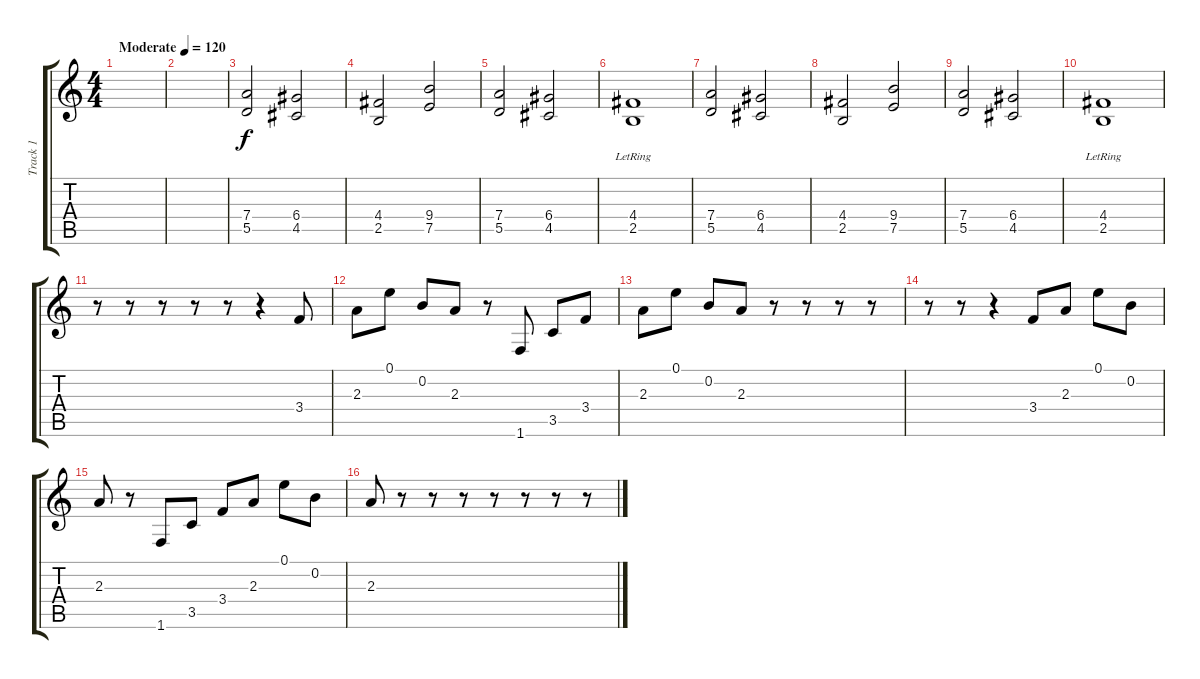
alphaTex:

\track ("Track 1" "Track 1") {instrument distortionguitar}
\staff {score tabs}
\tuning (E4 B3 G3 D3 A2 E2) {hide}
\ts (4 4)
\tempo (120 "Moderate")
\clef g2
\ks c
|
|
(7.4 5.5).2 (6.4 4.5).2 |
(4.4 2.5).2 (9.4 7.5).2 |
(7.4 5.5).2 (6.4 4.5).2 |
(4.4 2.5{lr}).1 |
(7.4 5.5).2 (6.4 4.5).2 |
(4.4 2.5).2 (9.4 7.5).2 |
(7.4 5.5).2 (6.4 4.5).2 |
(4.4 2.5{lr}).1 |
r.8 r.8 r.8 r.8 r.8 r.4 3.4.8{instrument electricguitarclean} |
2.3.8 0.1.8 0.2.8 2.3.8 r.8 1.6.8 3.5.8 3.4.8 |
2.3.8 0.1.8 0.2.8 2.3.8 r.8 r.8{instrument distortionguitar} r.8 r.8 |
r.8 r.8 r.4 3.4.8{instrument electricguitarclean} 2.3.8 0.1.8 0.2.8 |
2.3.8 r.8 1.6.8 3.5.8 3.4.8 2.3.8 0.1.8 0.2.8 |
2.3.8 r.8 r.8{instrument distortionguitar} r.8 r.8 r.8 r.8 r.8
